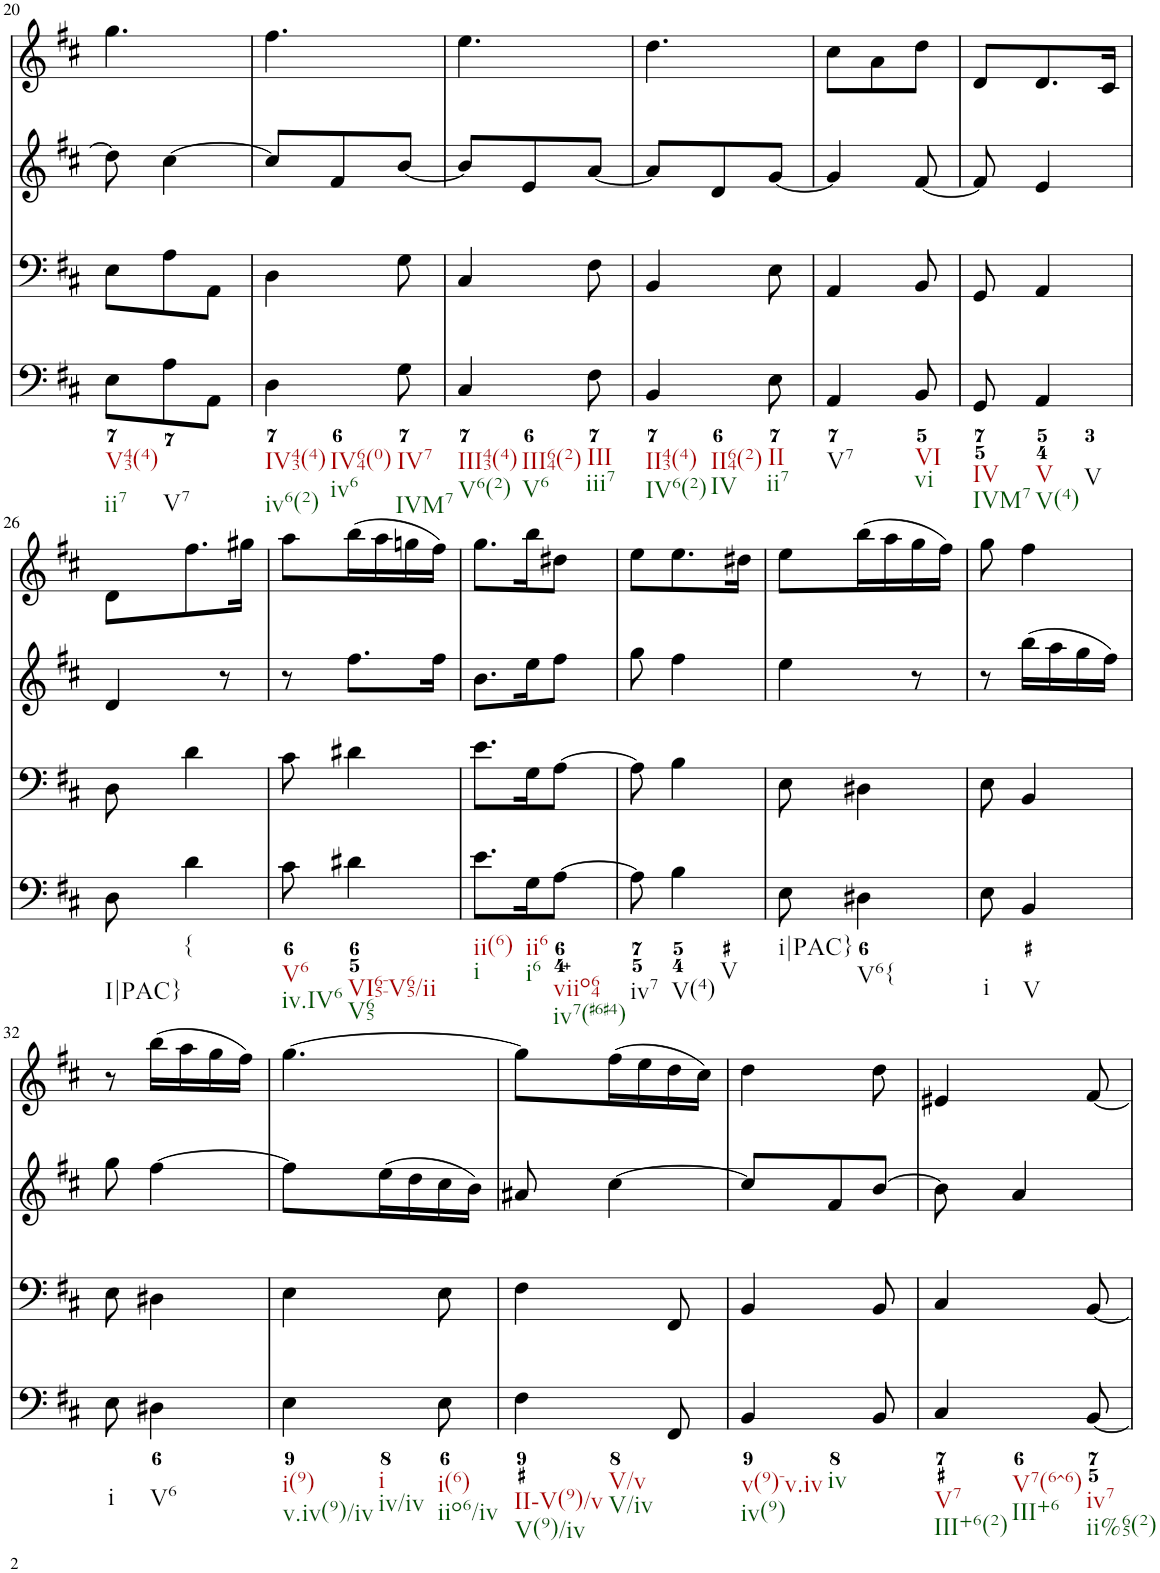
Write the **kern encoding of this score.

**kern	**kern	**kern	**kern
*part4	*part3	*part2	*part1
*staff4	*staff3	*staff2	*staff1
*I"Piano	*I"Piano	*I"Piano	*I"Piano
*I'Pno	*I'Pno	*I'Pno	*I'Pno
!!LO:PB:g=z
*clefF4	*clefF4	*clefG2	*clefG2
*k[f#c#]	*k[f#c#]	*k[f#c#]	*k[f#c#]
*b:	*b:	*b:	*b:
*M3/8	*M3/8	*M3/8	*M3/8
=20	=20	=20	=20
!LO:TX:b:t=V43(4)	!	!	!
!LO:TX:b:t=ii7	!	!	!
8E\L	8E\L	8dd\]	4.gg\
!LO:TX:b:t=V7	!	!	!
8A\	8A\	[4cc#\	.
8AA\J	8AA\J	.	.
=21	=21	=21	=21
!LO:TX:b:t=IV43(4)	!	!	!
!LO:TX:b:t=iv6(2)	!	!	!
!LO:TX:b:t=IV64(0)	!	!	!
!LO:TX:b:t=iv6	!	!	!
4D\	4D\	8cc#/L]	4.ff#\
.	.	8f#/	.
!LO:TX:b:t=IV7	!	!	!
!LO:TX:b:t=IVM7	!	!	!
8G\	8G\	[8b/J	.
=22	=22	=22	=22
!LO:TX:b:t=III43(4)	!	!	!
!LO:TX:b:t=V6(2)	!	!	!
!LO:TX:b:t=III64(2)	!	!	!
!LO:TX:b:t=V6	!	!	!
4C#/	4C#/	8b/L]	4.ee\
.	.	8e/	.
!LO:TX:b:t=III	!	!	!
!LO:TX:b:t=iii7	!	!	!
8F#\	8F#\	[8a/J	.
=23	=23	=23	=23
!LO:TX:b:t=II43(4)	!	!	!
!LO:TX:b:t=IV6(2)	!	!	!
!LO:TX:b:t=II64(2)	!	!	!
!LO:TX:b:t=IV	!	!	!
4BB/	4BB/	8a/L]	4.dd\
.	.	8d/	.
!LO:TX:b:t=II	!	!	!
!LO:TX:b:t=ii7	!	!	!
8E\	8E\	[8g/J	.
=24	=24	=24	=24
!LO:TX:b:t=V7	!	!	!
4AA/	4AA/	4g/]	8cc#\L
.	.	.	8a\
!LO:TX:b:t=VI	!	!	!
!LO:TX:b:t=vi	!	!	!
8BB/	8BB/	[8f#/	8dd\J
=25	=25	=25	=25
!LO:TX:b:t=IV	!	!	!
!LO:TX:b:t=IVM7	!	!	!
8GG/	8GG/	8f#/]	8d/L
!LO:TX:b:t=V	!	!	!
!LO:TX:b:t=V(4)	!	!	!
!LO:TX:b:t=V	!	!	!
4AA/	4AA/	4e/	8.d/
.	.	.	16c#/Jk
!!LO:LB:g=z
=26	=26	=26	=26
!LO:TX:b:t=I|PAC}	!	!	!
8D\	8D\	4d/	8d\L
!LO:TX:b:t={	!	!	!
4d\	4d\	.	8.ff#\
.	.	8r	.
.	.	.	16gg#X\Jk
=27	=27	=27	=27
!LO:TX:b:t=V6	!	!	!
!LO:TX:b:t=iv.IV6	!	!	!
8c#\	8c#\	8r	8aa\L
!LO:TX:b:t=VI65-V65/ii	!	!	!
!LO:TX:b:t=V65	!	!	!
4d#X\	4d#X\	8.ff#\L	(16bb\L
.	.	.	16aa\
.	.	.	16ggn\
.	.	16ff#\Jk	16ff#\JJ)
=28	=28	=28	=28
!LO:TX:b:t=ii(6)	!	!	!
!LO:TX:b:t=i	!	!	!
8.e\L	8.e\L	8.b\L	8.gg\L
!LO:TX:b:t=ii6	!	!	!
!LO:TX:b:t=i6	!	!	!
16G\K	16G\K	16ee\K	16bb\K
!LO:TX:b:t=viio64	!	!	!
!LO:TX:b:t=iv7(#6#4)	!	!	!
[8A\J	[8A\J	8ff#\J	8dd#X\J
=29	=29	=29	=29
!LO:TX:b:t=iv7	!	!	!
8A\]	8A\]	8gg\	8ee\L
!LO:TX:b:t=V(4)	!	!	!
!LO:TX:b:t=V	!	!	!
4B\	4B\	4ff#\	8.ee\
.	.	.	16dd#X\Jk
=30	=30	=30	=30
!LO:TX:b:t=i|PAC}	!	!	!
8E\	8E\	4ee\	8ee\L
!LO:TX:b:t=V6{	!	!	!
4D#X\	4D#X\	.	(16bb\L
.	.	.	16aa\
.	.	8r	16gg\
.	.	.	16ff#\JJ)
=31	=31	=31	=31
!LO:TX:b:t=i	!	!	!
8E\	8E\	8r	8gg\
!LO:TX:b:t=V	!	!	!
4BB/	4BB/	(16bb\LL	4ff#\
.	.	16aa\	.
.	.	16gg\	.
.	.	16ff#\JJ)	.
!!LO:LB:g=z
=32	=32	=32	=32
!LO:TX:b:t=i	!	!	!
8E\	8E\	8gg\	8r
!LO:TX:b:t=V6	!	!	!
4D#X\	4D#X\	[4ff#\	(16bb\LL
.	.	.	16aa\
.	.	.	16gg\
.	.	.	16ff#\JJ)
=33	=33	=33	=33
!LO:TX:b:t=i(9)	!	!	!
!LO:TX:b:t=v.iv(9)/iv	!	!	!
!LO:TX:b:t=i	!	!	!
!LO:TX:b:t=iv/iv	!	!	!
4E\	4E\	8ff#\L]	[4.gg\
.	.	(16ee\L	.
.	.	16dd\	.
!LO:TX:b:t=i(6)	!	!	!
!LO:TX:b:t=iio6/iv	!	!	!
8E\	8E\	16cc#\	.
.	.	16b\JJ)	.
=34	=34	=34	=34
!LO:TX:b:t=II-V(9)/v	!	!	!
!LO:TX:b:t=V(9)/iv	!	!	!
!LO:TX:b:t=V/v	!	!	!
!LO:TX:b:t=V/iv	!	!	!
4F#\	4F#\	8a#X/	8gg\L]
.	.	[4cc#\	(16ff#\L
.	.	.	16ee\
8FF#/	8FF#/	.	16dd\
.	.	.	16cc#\JJ)
=35	=35	=35	=35
!LO:TX:b:t=v(9)-v.iv	!	!	!
!LO:TX:b:t=iv(9)	!	!	!
!LO:TX:b:t=iv	!	!	!
4BB/	4BB/	8cc#/L]	4dd\
.	.	8f#/	.
8BB/	8BB/	[8b/J	8dd\
=36	=36	=36	=36
!LO:TX:b:t=V7	!	!	!
!LO:TX:b:t=III+6(2)	!	!	!
!LO:TX:b:t=V7(6^6)	!	!	!
!LO:TX:b:t=III+6	!	!	!
4C#/	4C#/	8b\]	4e#X/
.	.	4a/	.
!LO:TX:b:t=iv7	!	!	!
!LO:TX:b:t=ii%65(2)	!	!	!
[8BB/	[8BB/	.	[8f#/
=	=	=	=
*-	*-	*-	*-
